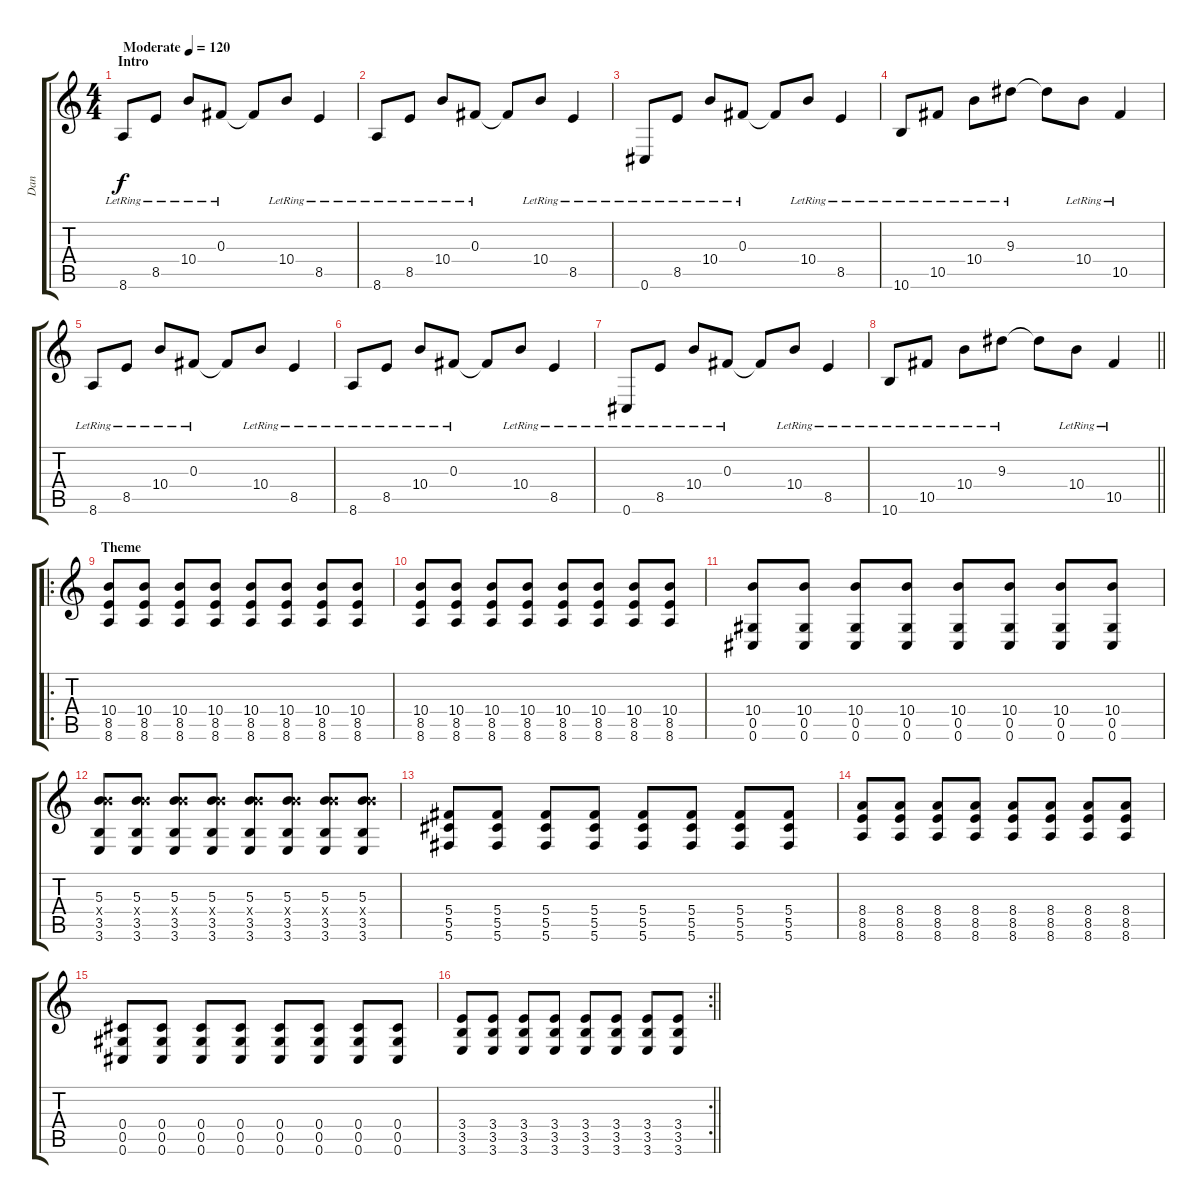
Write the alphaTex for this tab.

\track ("Dan" "Dan") {instrument acousticguitarsteel}
\staff {score tabs}
\tuning (Eb4 Bb3 Gb3 Db3 Ab2 Db2) {hide}
\ts (4 4)
\section ("" "Intro")
\tempo (120 "Moderate")
\clef g2
\ks c
8.6{lr}.8{dy f instrument acousticguitarsteel} 8.5{lr}.8 10.4{lr}.8 0.3{lr}.8 0.3{t}.8 10.4{lr}.8 8.5{lr}.4 |
8.6{lr}.8 8.5{lr}.8 10.4{lr}.8 0.3{lr}.8 0.3{t}.8 10.4{lr}.8 8.5{lr}.4 |
0.6{lr}.8 8.5{lr}.8 10.4{lr}.8 0.3{lr}.8 0.3{t}.8 10.4{lr}.8 8.5{lr}.4 |
10.6{lr}.8 10.5{lr}.8 10.4{lr}.8 9.3{lr}.8 9.3{t}.8 10.4{lr}.8 10.5{lr}.4 |
8.6{lr}.8 8.5{lr}.8 10.4{lr}.8 0.3{lr}.8 0.3{t}.8 10.4{lr}.8 8.5{lr}.4 |
8.6{lr}.8 8.5{lr}.8 10.4{lr}.8 0.3{lr}.8 0.3{t}.8 10.4{lr}.8 8.5{lr}.4 |
0.6{lr}.8 8.5{lr}.8 10.4{lr}.8 0.3{lr}.8 0.3{t}.8 10.4{lr}.8 8.5{lr}.4 |
\barLineRight lightlight
10.6{lr}.8 10.5{lr}.8 10.4{lr}.8 9.3{lr}.8 9.3{t}.8 10.4{lr}.8 10.5{lr}.4 |
\ro
\section ("" "Theme")
(10.4 8.5 8.6).8{instrument distortionguitar} (10.4 8.5 8.6).8 (10.4 8.5 8.6).8 (10.4 8.5 8.6).8 (10.4 8.5 8.6).8 (10.4 8.5 8.6).8 (10.4 8.5 8.6).8 (10.4 8.5 8.6).8 |
(10.4 8.5 8.6).8 (10.4 8.5 8.6).8 (10.4 8.5 8.6).8 (10.4 8.5 8.6).8 (10.4 8.5 8.6).8 (10.4 8.5 8.6).8 (10.4 8.5 8.6).8 (10.4 8.5 8.6).8 |
(10.4 0.5 0.6).8 (10.4 0.5 0.6).8 (10.4 0.5 0.6).8 (10.4 0.5 0.6).8 (10.4 0.5 0.6).8 (10.4 0.5 0.6).8 (10.4 0.5 0.6).8 (10.4 0.5 0.6).8 |
(5.3 10.4{x} 3.5 3.6).8 (5.3 10.4{x} 3.5 3.6).8 (5.3 10.4{x} 3.5 3.6).8 (5.3 10.4{x} 3.5 3.6).8 (5.3 10.4{x} 3.5 3.6).8 (5.3 10.4{x} 3.5 3.6).8 (5.3 10.4{x} 3.5 3.6).8 (5.3 10.4{x} 3.5 3.6).8 |
(5.4 5.5 5.6).8 (5.4 5.5 5.6).8 (5.4 5.5 5.6).8 (5.4 5.5 5.6).8 (5.4 5.5 5.6).8 (5.4 5.5 5.6).8 (5.4 5.5 5.6).8 (5.4 5.5 5.6).8 |
(8.4 8.5 8.6).8 (8.4 8.5 8.6).8 (8.4 8.5 8.6).8 (8.4 8.5 8.6).8 (8.4 8.5 8.6).8 (8.4 8.5 8.6).8 (8.4 8.5 8.6).8 (8.4 8.5 8.6).8 |
(0.4 0.5 0.6).8 (0.4 0.5 0.6).8 (0.4 0.5 0.6).8 (0.4 0.5 0.6).8 (0.4 0.5 0.6).8 (0.4 0.5 0.6).8 (0.4 0.5 0.6).8 (0.4 0.5 0.6).8 |
\rc 2
\barLineRight lightlight
(3.4 3.5 3.6).8 (3.4 3.5 3.6).8 (3.4 3.5 3.6).8 (3.4 3.5 3.6).8 (3.4 3.5 3.6).8 (3.4 3.5 3.6).8 (3.4 3.5 3.6).8 (3.4 3.5 3.6).8
